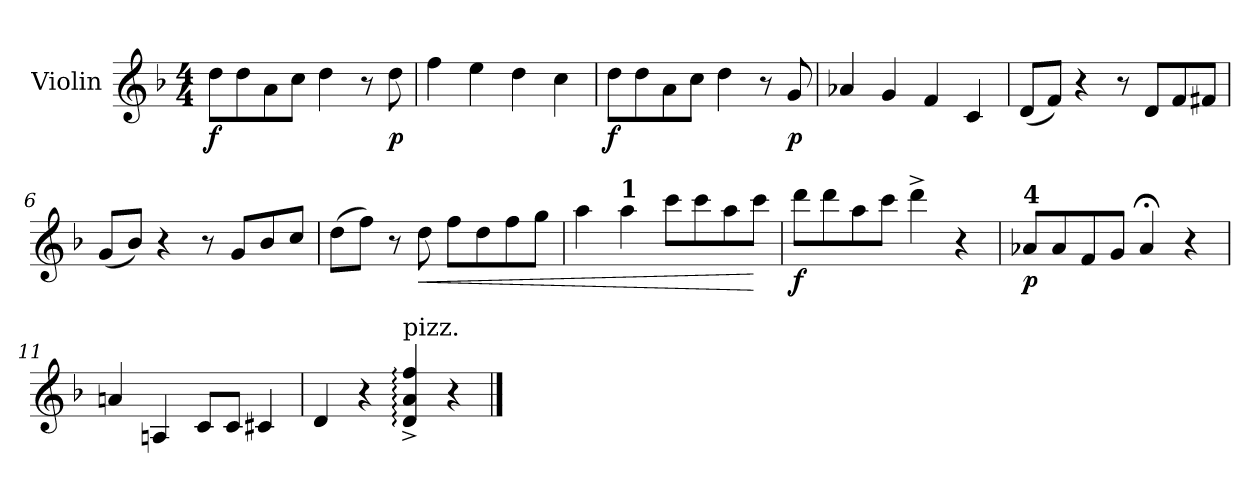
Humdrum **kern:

**kern	**dynam
*part1	*part1
*staff1	*staff1
*I"Violin	*
*I'Vln.	*
!!LO:PB:g=z
*clefG2	*
*k[b-]	*
*F:	*
*M4/4	*
=1	=1
8ddi\L	f
8ddi\	.
8ai\	.
8cci\J	.
4ddi\	.
8r	.
8ddi\	p
=2	=2
4ffi\	.
4eei\	.
4ddi\	.
4cci\	.
=3	=3
8ddi\L	f
8ddi\	.
8ai\	.
8cci\J	.
4ddi\	.
8r	.
8gi/	p
=4	=4
4a-Xi/	.
4gi/	.
4fi/	.
4ci/	.
=5	=5
(8di/L	.
8fi/J)	.
4r	.
8r	.
8di/L	.
8fi/	.
8f#Xi/J	.
!!LO:LB:g=z
=6	=6
(8gi/L	.
8b-i/J)	.
4r	.
8r	.
8gi/L	.
8b-i/	.
8cci/J	.
=7	=7
(8ddi\L	.
8ffi\J)	.
8r	.
!	!LO:HP:b
8ddi\	<
8ffi\L	.
8ddi\	.
8ffi\	.
8ggi\J	.
=8	=8
4aai\	.
!LO:TX:a:B:t=1	!
4aai\	.
8ccci\L	.
8ccci\	.
8aai\	.
8ccci\J	[
!!LO:LB:g=z
=9	=9
8dddi\L	f
8dddi\	.
8aai\	.
8ccci\J	.
4ddd^i\	.
4r	.
=10	=10
!LO:TX:a:B:t=4	!
8a-Xi/L	p
8a-i/	.
8fi/	.
8gi/J	.
4a-;i/	.
4r	.
=11	=11
4ani/	.
4Ani/	.
8ci/L	.
8ci/J	.
4c#Xi/	.
=12	=12
4di/	.
4r	.
!LO:TX:a:t=pizz.	!
4di/:^ 4ai:^ 4ffi:^	.
4r	.
==	==
*-	*-
